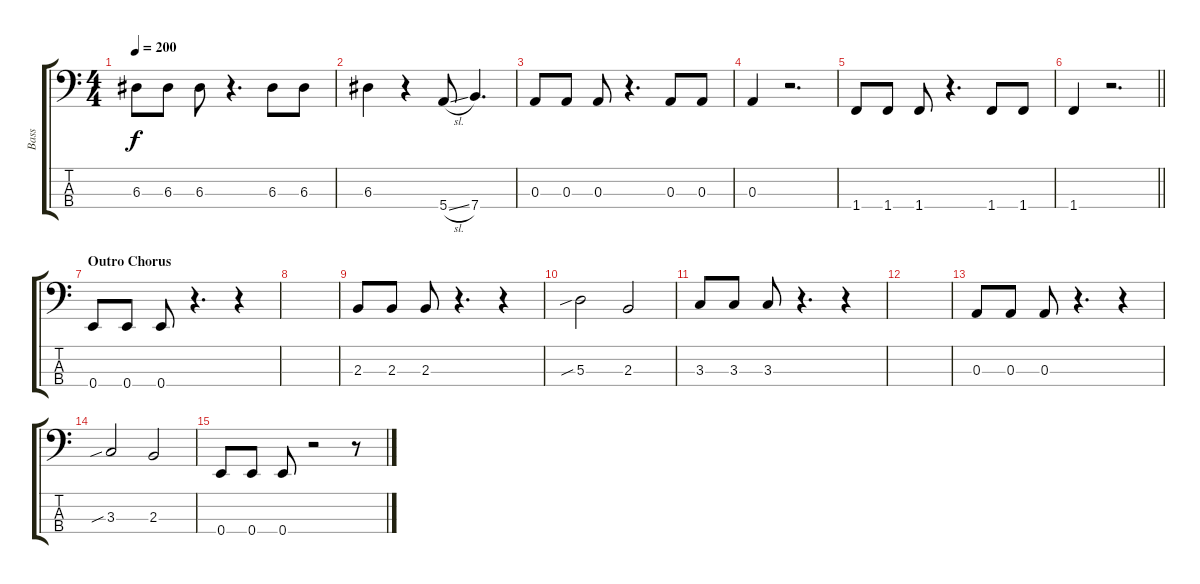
\track ("Bass" "Bass") {instrument electricbassfinger}
\staff {score tabs}
\tuning (G2 D2 A1 E1) {hide}
\ts (4 4)
\tempo 200
\clef f4
\ks c
6.3.8{dy f} 6.3.8 6.3.8 r.4{d} 6.3.8 6.3.8 |
6.3.4 r.4 5.4{sl}.8 7.4.4{d} |
0.3.8 0.3.8 0.3.8 r.4{d} 0.3.8 0.3.8 |
0.3.4 r.2{d} |
1.4.8 1.4.8 1.4.8 r.4{d} 1.4.8 1.4.8 |
\barLineRight lightlight
1.4.4 r.2{d} |
\section ("" "Outro Chorus")
0.4.8 0.4.8 0.4.8 r.4{d} r.4 |
|
2.3.8 2.3.8 2.3.8 r.4{d} r.4 |
5.3{sib}.2 2.3.2 |
3.3.8 3.3.8 3.3.8 r.4{d} r.4 |
|
0.3.8 0.3.8 0.3.8 r.4{d} r.4 |
3.3{sib}.2 2.3.2 |
0.4.8 0.4.8 0.4.8 r.2 r.8
